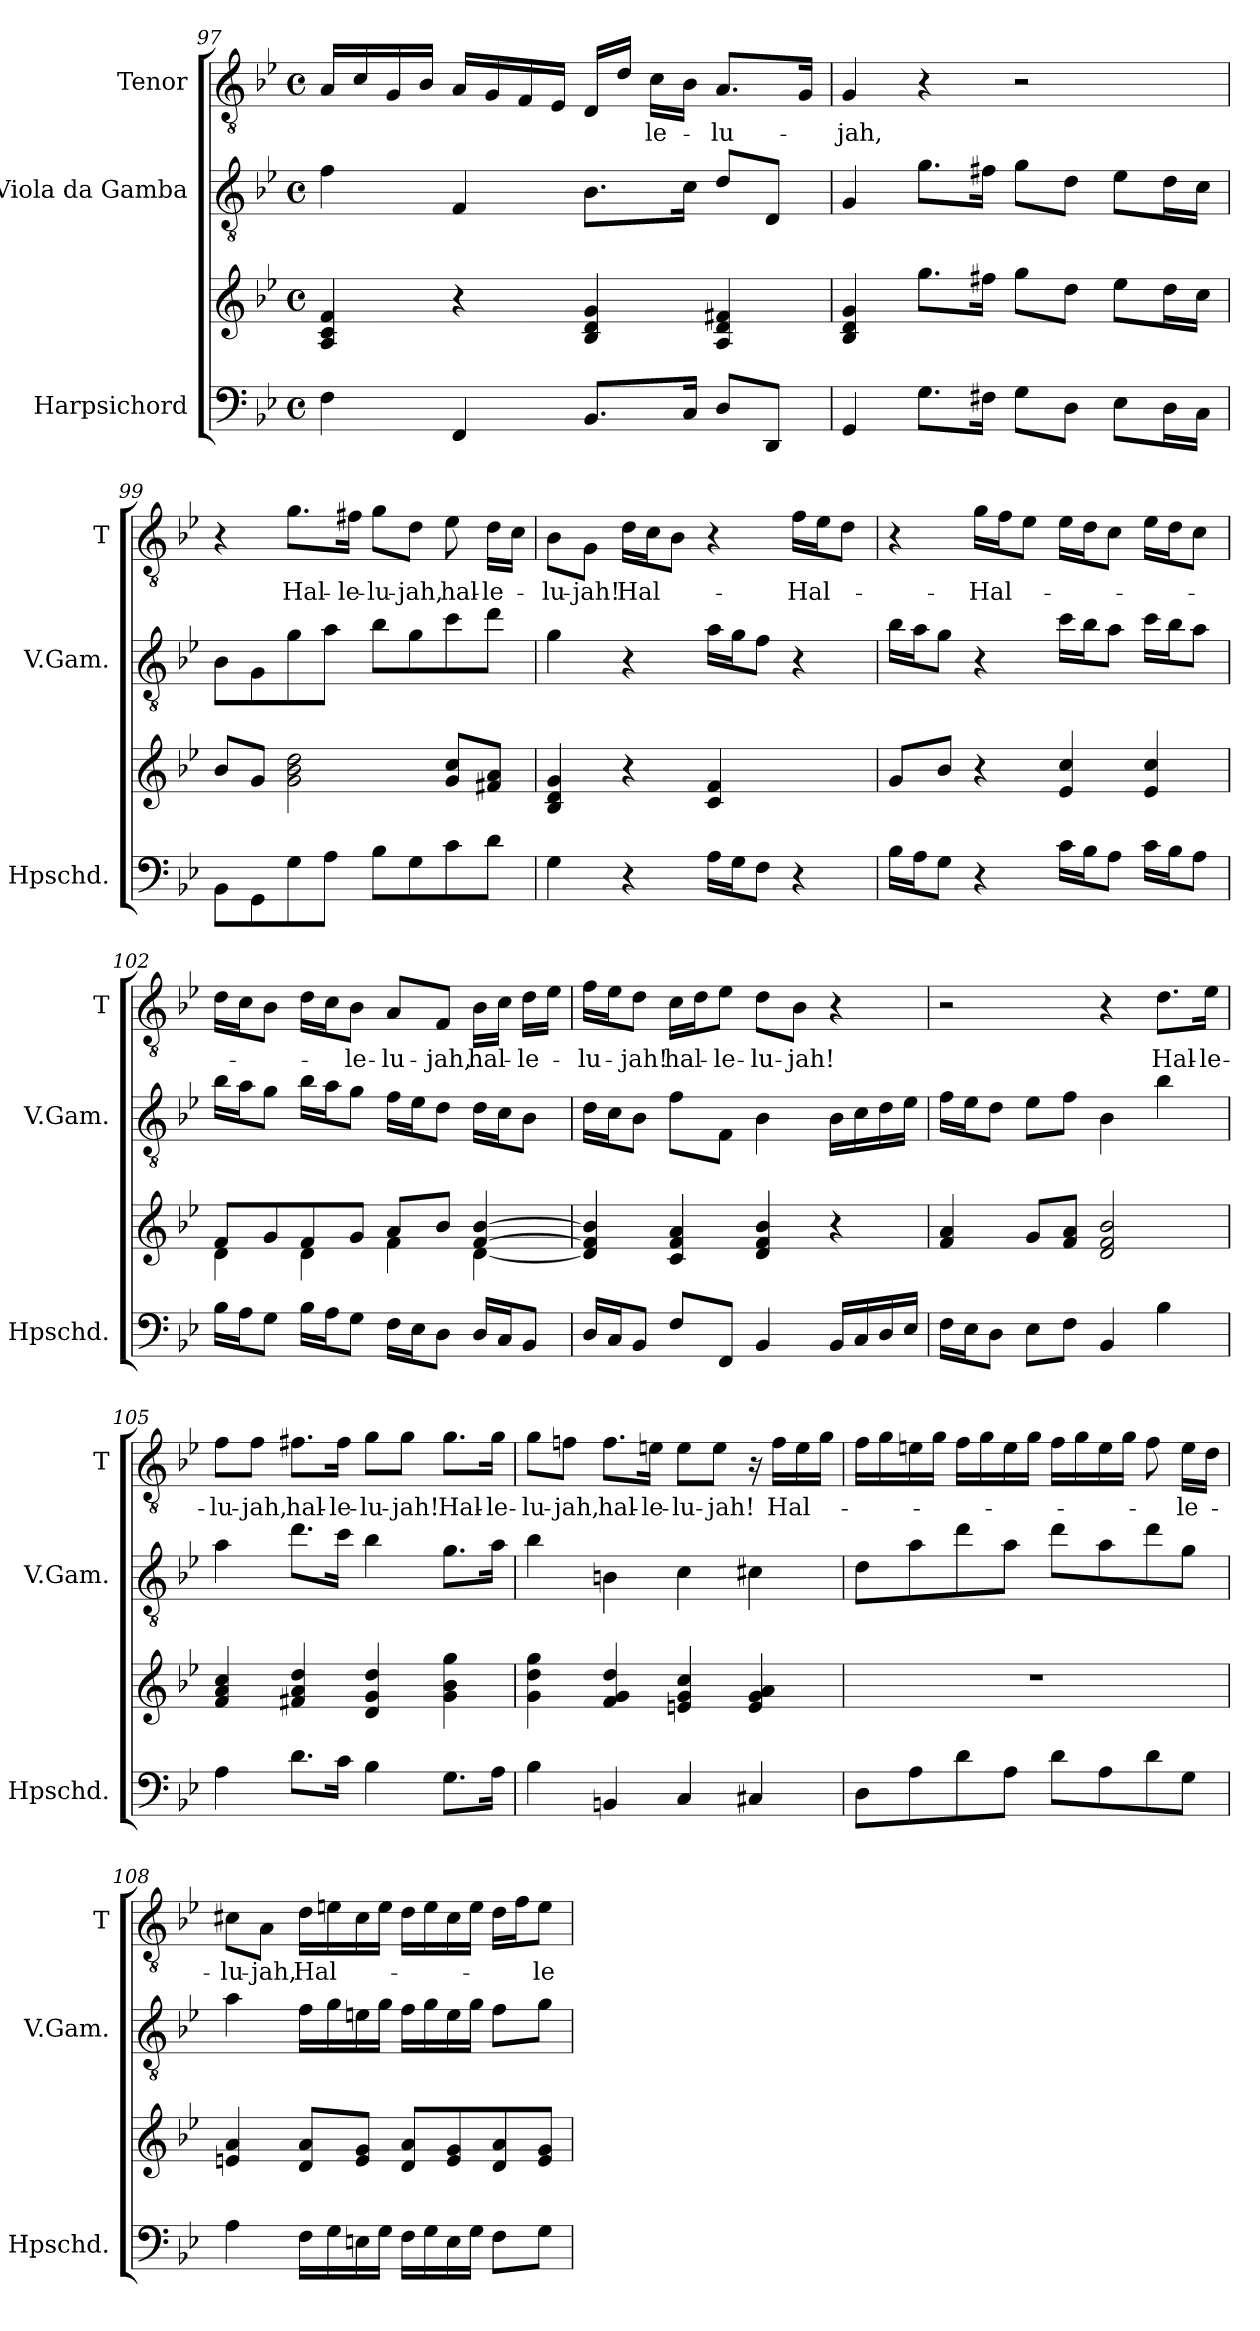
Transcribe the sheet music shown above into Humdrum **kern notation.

**kern	**kern	**kern	**kern	**text
*part3	*part3	*part2	*part1	*part1
*staff4	*staff3	*staff2	*staff1	*staff1
*I"Harpsichord	*	*I"Viola da Gamba	*I"Tenor	*
*I'Hpschd.	*	*I'V.Gam.	*I'T	*
!!LO:PB:g=z
*clefF4	*clefG2	*clefGv2	*clefGv2	*
*	*	*ITrd7c12	*	*
*k[b-e-]	*k[b-e-]	*k[b-e-]	*k[b-e-]	*
*B-:	*B-:	*B-:	*B-:	*
*M4/4	*M4/4	*M4/4	*M4/4	*
*met(c)	*met(c)	*met(c)	*met(c)	*
=97	=97	=97	=97	=97
4F\	4A/ 4c/ 4f/	4F\	16A/LL	.
.	.	.	16c/	.
.	.	.	16G/	.
.	.	.	16B-/JJ	.
4FF/	4r	4FF/	16A/LL	.
.	.	.	16G/	.
.	.	.	16F/	.
.	.	.	16E-/JJ	.
8.BB-/L	4B-/ 4d/ 4g/	8.BB-\L	16D/LL	.
.	.	.	16d/JJ	.
!	!	!	!	!LO:LY:b
.	.	.	16c\LL	-le-
16C/Jk	.	16C\Jk	16B-\JJ	.
!	!	!	!	!LO:LY:b
8D/L	4A/ 4d/ 4f#X/	8D/L	8.A/L	-lu-
8DD/J	.	8DD/J	.	.
.	.	.	16G/Jk	.
=98	=98	=98	=98	=98
!	!	!	!	!LO:LY:b
4GG/	4B-/ 4d/ 4g/	4GG/	4G/	-jah,
8.G\L	8.gg\L	8.G\L	4r	.
16F#X\Jk	16ff#X\Jk	16F#X\Jk	.	.
8G\L	8gg\L	8G\L	2r	.
8D\J	8dd\J	8D\J	.	.
8E-\L	8ee-\L	8E-\L	.	.
16D\L	16dd\L	16D\L	.	.
16C\JJ	16cc\JJ	16C\JJ	.	.
=99	=99	=99	=99	=99
8BB-\L	8b-/L	8BB-\L	4r	.
8GG\	8g/J	8GG\	.	.
!	!	!	!	!LO:LY:b
8G\	2g\ 2b-\ 2dd\	8G\	8.g\L	Hal-
8A\J	.	8A\J	.	.
!	!	!	!	!LO:LY:b
.	.	.	16f#X\Jk	-le-
!	!	!	!	!LO:LY:b
8B-\L	.	8B-\L	8g\L	-lu-
!	!	!	!	!LO:LY:b
8G\	.	8G\	8d\J	-jah,
!	!	!	!	!LO:LY:b
8c\	8g/ 8cc/L	8c\	8e-\	hal-
!	!	!	!	!LO:LY:b
8d\J	8f#X/ 8a/J	8d\J	16d\LL	-le-
.	.	.	16c\JJ	.
!!LO:LB:g=z
=100	=100	=100	=100	=100
!	!	!	!	!LO:LY:b
4G\	4B-/ 4d/ 4g/	4G\	8B-\L	-lu-
!	!	!	!	!LO:LY:b
.	.	.	8G\J	-jah!
!	!	!	!	!LO:LY:b
4r	4r	4r	16d\LL	Hal-
.	.	.	16c\J	.
.	.	.	8B-\J	.
16A\LL	4c/ 4f/	16A\LL	4r	.
16G\J	.	16G\J	.	.
8F\J	.	8F\J	.	.
!	!	!	!	!LO:LY:b
4r	4ryy	4r	16f\LL	-Hal-
.	.	.	16e-\J	.
.	.	.	8d\J	.
!!LO:PB:g=z
=101	=101	=101	=101	=101
16B-\LL	8g/L	16B-\LL	4r	.
16A\J	.	16A\J	.	.
8G\J	8b-/J	8G\J	.	.
!	!	!	!	!LO:LY:b
4r	4r	4r	16g\LL	-Hal-
.	.	.	16f\J	.
.	.	.	8e-\J	.
16c\LL	4e-/ 4cc/	16c\LL	16e-\LL	.
16B-\J	.	16B-\J	16d\J	.
8A\J	.	8A\J	8c\J	.
16c\LL	4e-/ 4cc/	16c\LL	16e-\LL	.
16B-\J	.	16B-\J	16d\J	.
8A\J	.	8A\J	8c\J	.
=102	=102	=102	=102	=102
*	*^	*	*	*
16B-\LL	8f/L	4d\	16B-\LL	16d\LL	.
16A\J	.	.	16A\J	16c\J	.
8G\J	8g/	.	8G\J	8B-\J	.
16B-\LL	8f/	4d\	16B-\LL	16d\LL	.
16A\J	.	.	16A\J	16c\J	.
!	!	!	!	!	!LO:LY:b
8G\J	8g/J	.	8G\J	8B-\J	-le-
!	!	!	!	!	!LO:LY:b
16F\LL	8a/L	4f\	16F\LL	8A/L	-lu-
16E-\J	.	.	16E-\J	.	.
!	!	!	!	!	!LO:LY:b
8D\J	8b-/J	.	8D\J	8F/J	-jah,
!	!	!	!	!	!LO:LY:b
16D/LL	[4f/ [4b-/	[4d\	16D\LL	16B-\LL	hal-
16C/J	.	.	16C\J	16c\JJ	.
!	!	!	!	!	!LO:LY:b
8BB-/J	.	.	8BB-\J	16d\LL	-le-
.	.	.	.	16e-\JJ	.
*	*v	*v	*	*	*
=103	=103	=103	=103	=103
!	!	!	!	!LO:LY:b
16D/LL	4d/] 4f/] 4b-/]	16D\LL	16f\LL	-lu-
16C/J	.	16C\J	16e-\J	.
!	!	!	!	!LO:LY:b
8BB-/J	.	8BB-\J	8d\J	-jah!
!	!	!	!	!LO:LY:b
8F/L	4c/ 4f/ 4a/	8F\L	16c\LL	hal-
.	.	.	16d\J	.
!	!	!	!	!LO:LY:b
8FF/J	.	8FF\J	8e-\J	-le-
!	!	!	!	!LO:LY:b
4BB-/	4d/ 4f/ 4b-/	4BB-\	8d\L	-lu-
!	!	!	!	!LO:LY:b
.	.	.	8B-\J	-jah!
16BB-/LL	4r	16BB-\LL	4r	.
16C/	.	16C\	.	.
16D/	.	16D\	.	.
16E-/JJ	.	16E-\JJ	.	.
!!LO:LB:g=z
=104	=104	=104	=104	=104
16F\LL	4f/ 4a/	16F\LL	2r	.
16E-\J	.	16E-\J	.	.
8D\J	.	8D\J	.	.
8E-\L	8g/L	8E-\L	.	.
8F\J	8f/ 8a/J	8F\J	.	.
4BB-/	2d/ 2f/ 2b-/	4BB-\	4r	.
!	!	!	!	!LO:LY:b
4B-\	.	4B-\	8.d\L	Hal-
!	!	!	!	!LO:LY:b
.	.	.	16e-\Jk	-le-
!!LO:LB:g=z
=105	=105	=105	=105	=105
!	!	!	!	!LO:LY:b
4A\	4f/ 4a/ 4cc/	4A\	8f\L	-lu-
!	!	!	!	!LO:LY:b
.	.	.	8f\J	-jah,
!	!	!	!	!LO:LY:b
8.d\L	4f#X/ 4a/ 4dd/	8.d\L	8.f#X\L	hal-
!	!	!	!	!LO:LY:b
16c\Jk	.	16c\Jk	16f#\Jk	-le-
!	!	!	!	!LO:LY:b
4B-\	4d/ 4g/ 4dd/	4B-\	8g\L	-lu-
!	!	!	!	!LO:LY:b
.	.	.	8g\J	-jah!
!	!	!	!	!LO:LY:b
8.G\L	4g\ 4b-\ 4gg\	8.G\L	8.g\L	Hal-
!	!	!	!	!LO:LY:b
16A\Jk	.	16A\Jk	16g\Jk	-le-
=106	=106	=106	=106	=106
!	!	!	!	!LO:LY:b
4B-\	4g\ 4dd\ 4gg\	4B-\	8g\L	-lu-
!	!	!	!	!LO:LY:b
.	.	.	8fni\J	-jah,
!	!	!	!	!LO:LY:b
4BBn/	4f/ 4g/ 4dd/	4BBn\	8.f\L	hal-
!	!	!	!	!LO:LY:b
.	.	.	16en\Jk	-le-
!	!	!	!	!LO:LY:b
4C/	4en/ 4g/ 4cc/	4C\	8e\L	-lu-
!	!	!	!	!LO:LY:b
.	.	.	8e\J	-jah!
4C#X/	4e/ 4g/ 4a/	4C#X\	16r	.
!	!	!	!	!LO:LY:b
.	.	.	16f\LL	Hal-
.	.	.	16e\	.
.	.	.	16g\JJ	.
=107	=107	=107	=107	=107
8D\L	1r	8D\L	16f\LL	.
.	.	.	16g\	.
8A\	.	8A\	16en\	.
.	.	.	16g\JJ	.
8d\	.	8d\	16f\LL	.
.	.	.	16g\	.
8A\J	.	8A\J	16e\	.
.	.	.	16g\JJ	.
8d\L	.	8d\L	16f\LL	.
.	.	.	16g\	.
8A\	.	8A\	16e\	.
.	.	.	16g\JJ	.
8d\	.	8d\	8f\	.
!	!	!	!	!LO:LY:b
8G\J	.	8G\J	16e\LL	-le-
.	.	.	16d\JJ	.
!!LO:PB:g=z
=108	=108	=108	=108	=108
!	!	!	!	!LO:LY:b
4A\	4en/ 4a/	4A\	8c#X\L	-lu-
!	!	!	!	!LO:LY:b
.	.	.	8A\J	-jah,
!	!	!	!	!LO:LY:b
16F\LL	8d/ 8a/L	16F\LL	16d\LL	Hal-
16G\	.	16G\	16en\	.
16En\	8e/ 8g/J	16En\	16c#\	.
16G\JJ	.	16G\JJ	16e\JJ	.
16F\LL	8d/ 8a/L	16F\LL	16d\LL	.
16G\	.	16G\	16e\	.
16E\	8e/ 8g/	16E\	16c#\	.
16G\JJ	.	16G\JJ	16e\JJ	.
8F\L	8d/ 8a/	8F\L	16d\LL	.
.	.	.	16f\J	.
!	!	!	!	!LO:LY:b
8G\J	8e/ 8g/J	8G\J	8e\J	-le-
=	=	=	=	=
*-	*-	*-	*-	*-
